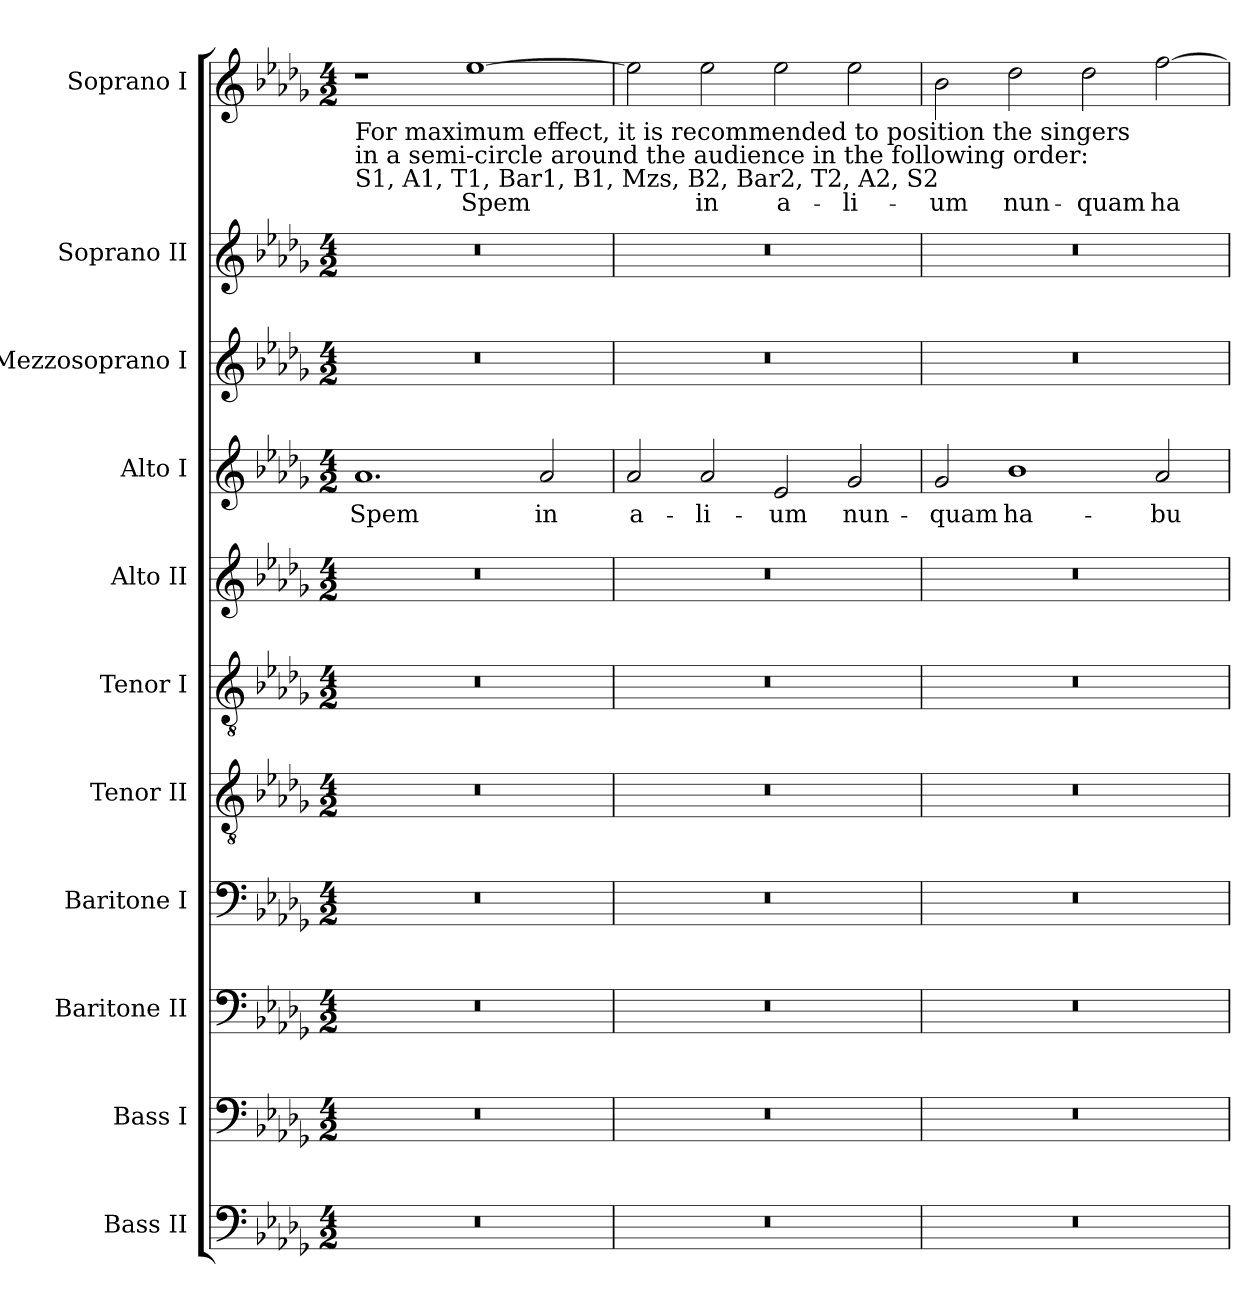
**kern	**kern	**kern	**kern	**kern	**kern	**kern	**kern	**text	**kern	**kern	**kern	**text
*part11	*part10	*part9	*part8	*part7	*part6	*part5	*part4	*part4	*part3	*part2	*part1	*part1
*staff11	*staff10	*staff9	*staff8	*staff7	*staff6	*staff5	*staff4	*staff4	*staff3	*staff2	*staff1	*staff1
*I"Bass II	*I"Bass I	*I"Baritone II	*I"Baritone I	*I"Tenor II	*I"Tenor I	*I"Alto II	*I"Alto I	*	*I"Mezzosoprano I	*I"Soprano II	*I"Soprano I	*
*I'B. II	*I'B. I	*I'Bar. II	*I'Bar. I	*I'T. II	*I'T. I	*I'A. II	*I'A. I	*	*I'Mzs. I	*I'S. II	*I'S. I	*
*clefF4	*clefF4	*clefF4	*clefF4	*clefGv2	*clefGv2	*clefG2	*clefG2	*	*clefG2	*clefG2	*clefG2	*
*k[b-e-a-d-g-]	*k[b-e-a-d-g-]	*k[b-e-a-d-g-]	*k[b-e-a-d-g-]	*k[b-e-a-d-g-]	*k[b-e-a-d-g-]	*k[b-e-a-d-g-]	*k[b-e-a-d-g-]	*	*k[b-e-a-d-g-]	*k[b-e-a-d-g-]	*k[b-e-a-d-g-]	*
*D-:	*D-:	*D-:	*D-:	*D-:	*D-:	*D-:	*D-:	*	*D-:	*D-:	*D-:	*
*M4/2	*M4/2	*M4/2	*M4/2	*M4/2	*M4/2	*M4/2	*M4/2	*	*M4/2	*M4/2	*M4/2	*
=1	=1	=1	=1	=1	=1	=1	=1	=1	=1	=1	=1	=1
!	!	!	!	!	!	!	!	!	!	!	!LO:TX:b:t=For maximum effect, it is recommended to position the singers\nin a semi-circle around the audience in the following order&colon;\nS1, A1, T1, Bar1, B1, Mzs, B2, Bar2, T2, A2, S2	!
0r	0r	0r	0r	0r	0r	0r	1.a-	Spem	0r	0r	1r	.
.	.	.	.	.	.	.	.	.	.	.	[1ee-	Spem
.	.	.	.	.	.	.	2a-/	in	.	.	.	.
=2	=2	=2	=2	=2	=2	=2	=2	=2	=2	=2	=2	=2
0r	0r	0r	0r	0r	0r	0r	2a-/	a-	0r	0r	2ee-\]	.
.	.	.	.	.	.	.	2a-/	-li-	.	.	2ee-\	in
.	.	.	.	.	.	.	2e-/	-um	.	.	2ee-\	a-
.	.	.	.	.	.	.	2g-/	nun-	.	.	2ee-\	-li-
=3	=3	=3	=3	=3	=3	=3	=3	=3	=3	=3	=3	=3
0r	0r	0r	0r	0r	0r	0r	2g-/	-quam	0r	0r	2b-\	-um
.	.	.	.	.	.	.	1b-	ha-	.	.	2dd-\	nun-
.	.	.	.	.	.	.	.	.	.	.	2dd-\	-quam
.	.	.	.	.	.	.	2a-/	-bu-	.	.	[2ff\	ha-
=	=	=	=	=	=	=	=	=	=	=	=	=
*-	*-	*-	*-	*-	*-	*-	*-	*-	*-	*-	*-	*-
